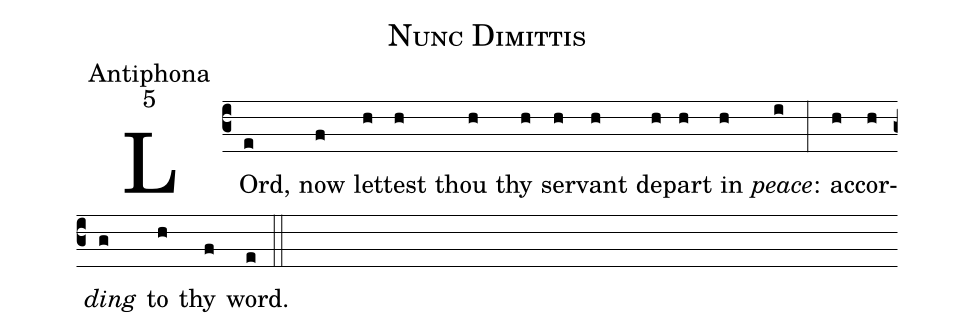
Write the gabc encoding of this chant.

name:Nunc Dimittis;
office-part:Antiphona;
mode:5;
%%
(c3) LOrd,(e) now(f) let(h)test(h) thou(h) thy(h) ser(h)vant(h) de(h)part(h) in(h) <i>peace</i>:(i) (:) ac(h)cor(h)<i>ding</i>(g) to(h) thy(f) word.(e) (::)
